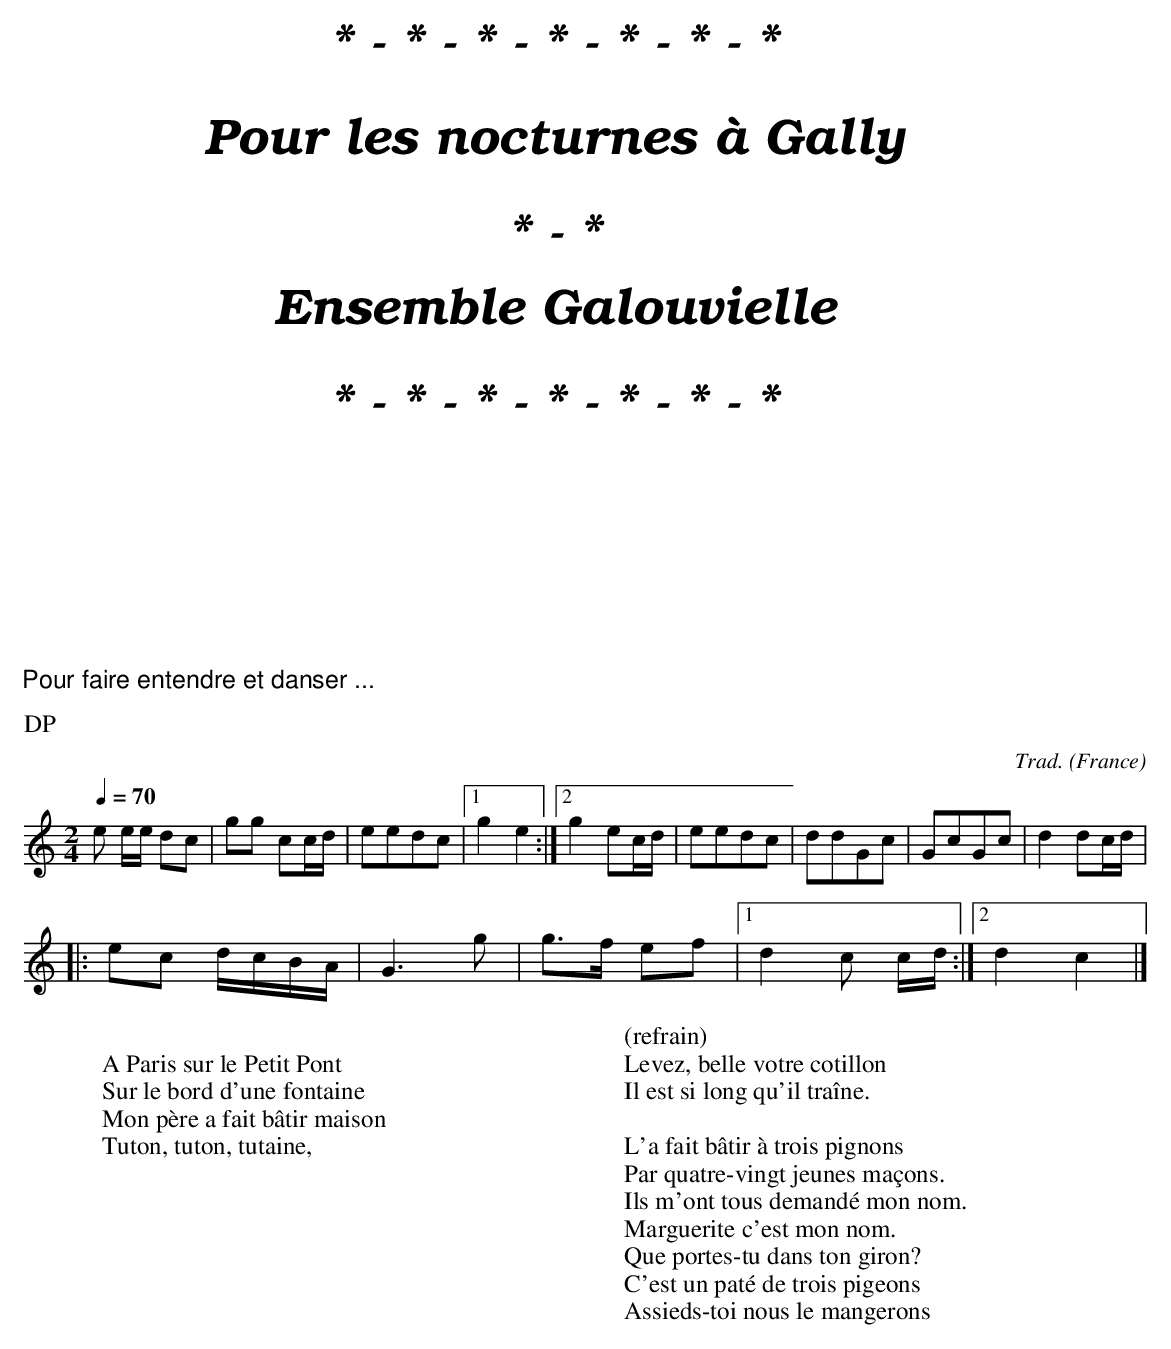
X:1
T:A Paris sur le petit pont
T:DP
C:Trad.
O:France
M:2/4
L:1/8
Q:1/4=70
K:F
A A/2A/2 GF|cc FF/2G/2|AAGF|1c2A2:|2c2AF/2G/2|AAGF|GGCF|CFCF|G2GF/G/|
|:AF G/2F/2E/2D/2 | C3c|c>B AB |1 G2F F/G/:|2 G2F2 |]
W:
W:A Paris sur le Petit Pont
W:Sur le bord d'une fontaine
W:Mon père a fait bâtir maison
W:Tuton, tuton, tutaine,
W:
W:(refrain)
W:Levez, belle votre cotillon
W:Il est si long qu'il traîne.
W:
W:L'a fait bâtir à trois pignons
W:Par quatre-vingt jeunes maçons.
W:Ils m'ont tous demandé mon nom.
W:Marguerite c'est mon nom.
W:Que portes-tu dans ton giron?
W:C'est un paté de trois pigeons
W:Assieds-toi nous le mangerons
